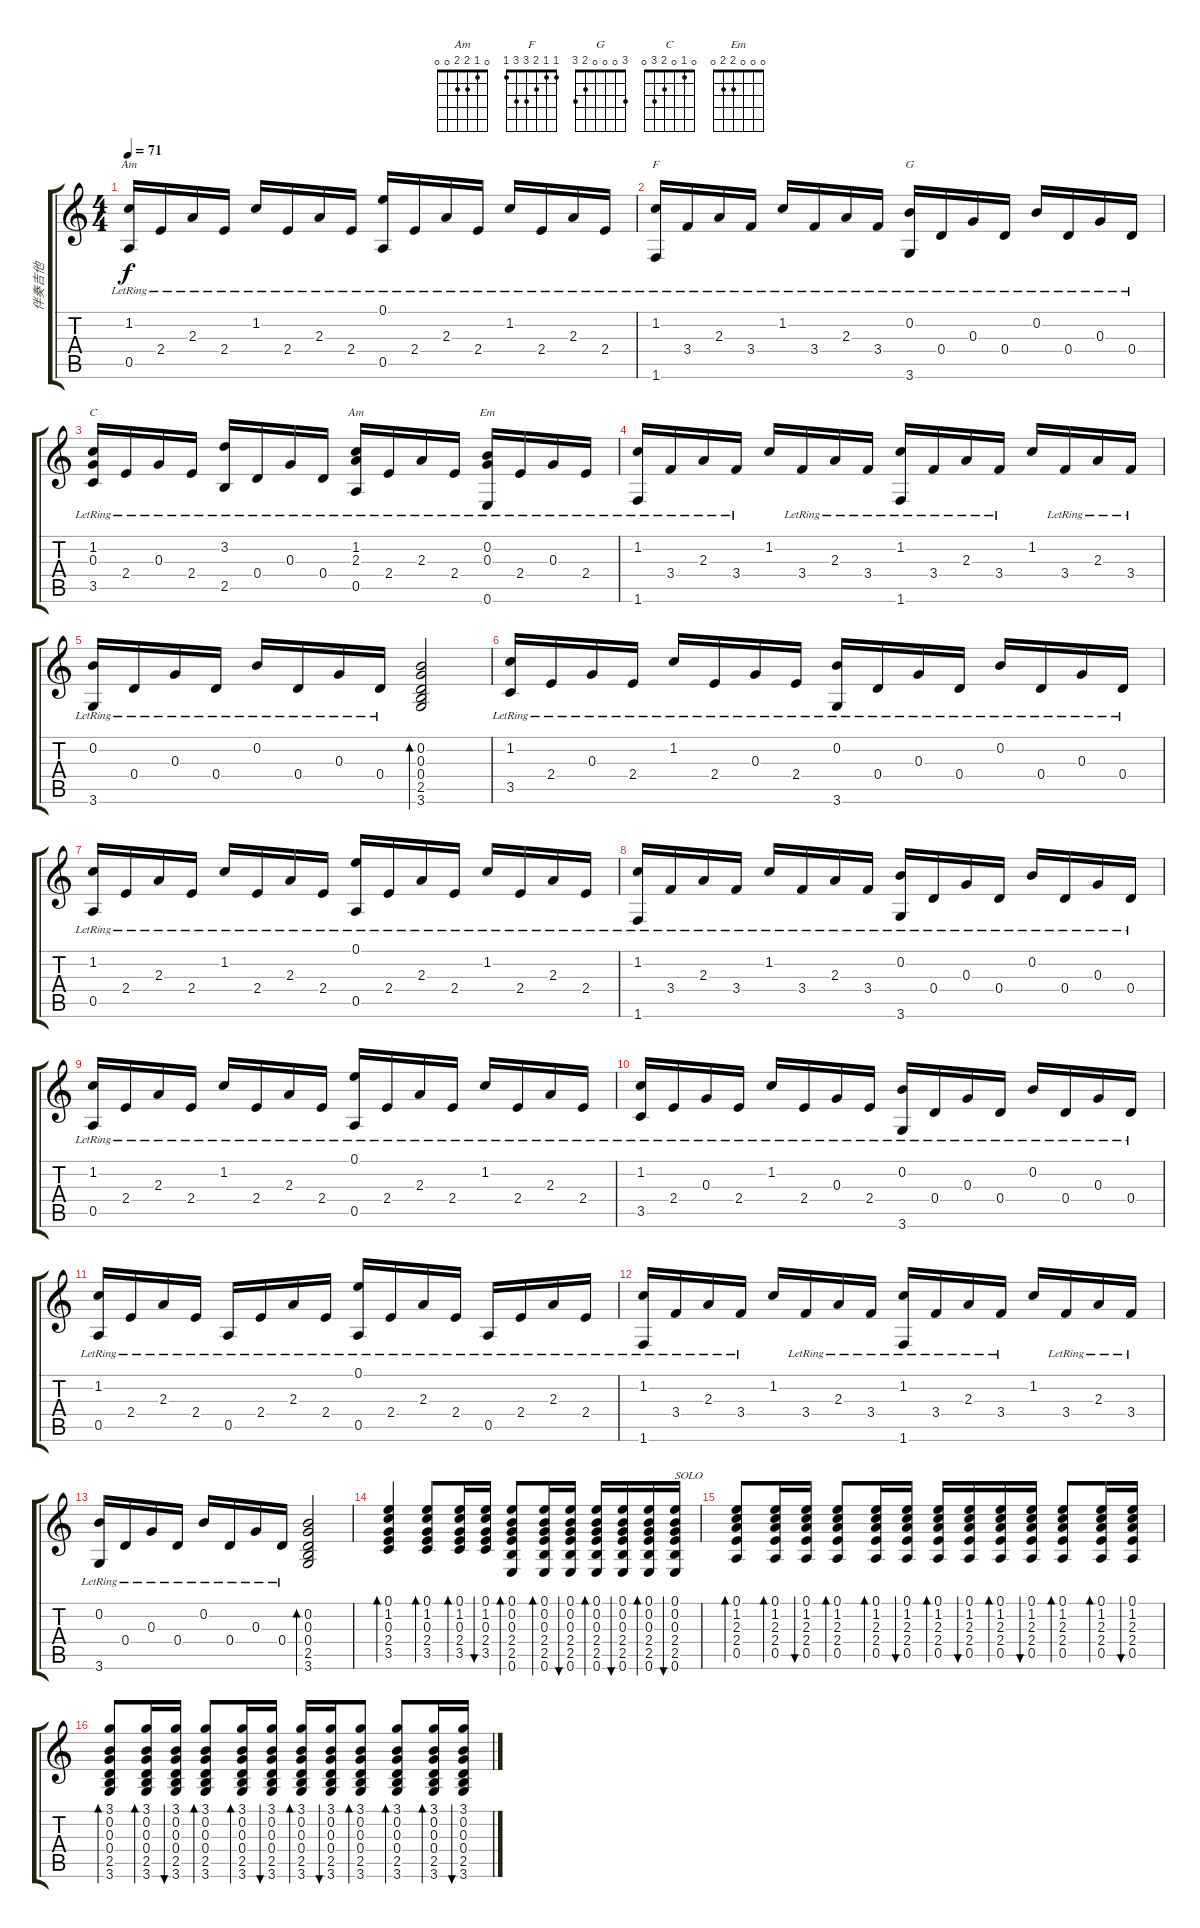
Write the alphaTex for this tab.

\track ("伴奏吉他" "伴奏吉他") {instrument acousticguitarsteel}
\staff {score tabs}
\tuning (E4 B3 G3 D3 A2 E2) {hide}
\chord ("Am" 0 1 2 2 0 x)
\chord ("F" 1 1 2 3 3 1)
\chord ("G" 3 0 0 0 2 3)
\chord ("C" 0 1 0 2 3 0)
\chord ("Am" 0 1 2 2 0 0)
\chord ("Em" 0 0 0 2 2 0)
\ts (4 4)
\tempo 71
\clef g2
\ks c
(1.2{lr} 0.5{lr}).16{ch "Am" dy f} 2.4{lr}.16 2.3{lr}.16 2.4{lr}.16 1.2{lr}.16 2.4{lr}.16 2.3{lr}.16 2.4{lr}.16 (0.1{lr} 0.5{lr}).16 2.4{lr}.16 2.3{lr}.16 2.4{lr}.16 1.2{lr}.16 2.4{lr}.16 2.3{lr}.16 2.4{lr}.16 |
(1.2{lr} 1.6{lr}).16{ch "F"} 3.4{lr}.16 2.3{lr}.16 3.4{lr}.16 1.2{lr}.16 3.4{lr}.16 2.3{lr}.16 3.4{lr}.16 (0.2{lr} 3.6{lr}).16{ch "G"} 0.4{lr}.16 0.3{lr}.16 0.4{lr}.16 0.2{lr}.16 0.4{lr}.16 0.3{lr}.16 0.4{lr}.16 |
(1.2{lr} 0.3{lr} 3.5{lr}).16{ch "C"} 2.4{lr}.16 0.3{lr}.16 2.4{lr}.16 (3.2{lr} 2.5{lr}).16 0.4{lr}.16 0.3{lr}.16 0.4{lr}.16 (1.2{lr} 2.3{lr} 0.5{lr}).16{ch "Am"} 2.4{lr}.16 2.3{lr}.16 2.4{lr}.16 (0.2{lr} 0.3{lr} 0.6{lr}).16{ch "Em"} 2.4{lr}.16 0.3{lr}.16 2.4{lr}.16 |
(1.2{lr} 1.6{lr}).16 3.4{lr}.16 2.3{lr}.16 3.4{lr}.16 1.2.16 3.4{lr}.16 2.3{lr}.16 3.4{lr}.16 (1.2{lr} 1.6{lr}).16 3.4{lr}.16 2.3{lr}.16 3.4{lr}.16 1.2.16 3.4{lr}.16 2.3{lr}.16 3.4{lr}.16 |
(0.2{lr} 3.6{lr}).16 0.4{lr}.16 0.3{lr}.16 0.4{lr}.16 0.2{lr}.16 0.4{lr}.16 0.3{lr}.16 0.4{lr}.16 (0.2 0.3 0.4 2.5 3.6).2{bd 240} |
(1.2{lr} 3.5).16 2.4{lr}.16 0.3{lr}.16 2.4{lr}.16 1.2{lr}.16 2.4{lr}.16 0.3{lr}.16 2.4{lr}.16 (0.2{lr} 3.6).16 0.4{lr}.16 0.3{lr}.16 0.4{lr}.16 0.2{lr}.16 0.4{lr}.16 0.3{lr}.16 0.4{lr}.16 |
(1.2{lr} 0.5{lr}).16 2.4{lr}.16 2.3{lr}.16 2.4{lr}.16 1.2{lr}.16 2.4{lr}.16 2.3{lr}.16 2.4{lr}.16 (0.1{lr} 0.5{lr}).16 2.4{lr}.16 2.3{lr}.16 2.4{lr}.16 1.2{lr}.16 2.4{lr}.16 2.3{lr}.16 2.4{lr}.16 |
(1.2{lr} 1.6{lr}).16 3.4{lr}.16 2.3{lr}.16 3.4{lr}.16 1.2{lr}.16 3.4{lr}.16 2.3{lr}.16 3.4{lr}.16 (0.2{lr} 3.6{lr}).16 0.4{lr}.16 0.3{lr}.16 0.4{lr}.16 0.2{lr}.16 0.4{lr}.16 0.3{lr}.16 0.4{lr}.16 |
(1.2{lr} 0.5{lr}).16 2.4{lr}.16 2.3{lr}.16 2.4{lr}.16 1.2{lr}.16 2.4{lr}.16 2.3{lr}.16 2.4{lr}.16 (0.1{lr} 0.5{lr}).16 2.4{lr}.16 2.3{lr}.16 2.4{lr}.16 1.2{lr}.16 2.4{lr}.16 2.3{lr}.16 2.4{lr}.16 |
(1.2{lr} 3.5).16 2.4{lr}.16 0.3{lr}.16 2.4{lr}.16 1.2{lr}.16 2.4{lr}.16 0.3{lr}.16 2.4{lr}.16 (0.2{lr} 3.6).16 0.4{lr}.16 0.3{lr}.16 0.4{lr}.16 0.2{lr}.16 0.4{lr}.16 0.3{lr}.16 0.4{lr}.16 |
(1.2{lr} 0.5{lr}).16 2.4{lr}.16 2.3{lr}.16 2.4{lr}.16 0.5{lr}.16 2.4{lr}.16 2.3{lr}.16 2.4{lr}.16 (0.1{lr} 0.5{lr}).16 2.4{lr}.16 2.3{lr}.16 2.4{lr}.16 0.5{lr}.16 2.4{lr}.16 2.3{lr}.16 2.4{lr}.16 |
(1.2{lr} 1.6{lr}).16 3.4{lr}.16 2.3{lr}.16 3.4{lr}.16 1.2.16 3.4{lr}.16 2.3{lr}.16 3.4{lr}.16 (1.2{lr} 1.6{lr}).16 3.4{lr}.16 2.3{lr}.16 3.4{lr}.16 1.2.16 3.4{lr}.16 2.3{lr}.16 3.4{lr}.16 |
(0.2{lr} 3.6{lr}).16 0.4{lr}.16 0.3{lr}.16 0.4{lr}.16 0.2{lr}.16 0.4{lr}.16 0.3{lr}.16 0.4{lr}.16 (0.2 0.3 0.4 2.5 3.6).2{bd 240} |
(0.1 1.2 0.3 2.4 3.5).4{bd 30} (0.1 1.2 0.3 2.4 3.5).8{bd 30} (0.1 1.2 0.3 2.4 3.5).16{bd 30} (0.1 1.2 0.3 2.4 3.5).16{bu 30} (0.1 0.2 0.3 2.4 2.5 0.6).8{bd 30} (0.1 0.2 0.3 2.4 2.5 0.6).16{bd 30} (0.1 0.2 0.3 2.4 2.5 0.6).16{bu 30} (0.1 0.2 0.3 2.4 2.5 0.6).16{bd 30} (0.1 0.2 0.3 2.4 2.5 0.6).16{bu 30} (0.1 0.2 0.3 2.4 2.5 0.6).16{bd 30} (0.1 0.2 0.3 2.4 2.5 0.6).16{bu 30 txt "SOLO"} |
(0.1 1.2 2.3 2.4 0.5).8{bd 30} (0.1 1.2 2.3 2.4 0.5).16{bd 30} (0.1 1.2 2.3 2.4 0.5).16{bu 30} (0.1 1.2 2.3 2.4 0.5).8{bd 30} (0.1 1.2 2.3 2.4 0.5).16{bd 30} (0.1 1.2 2.3 2.4 0.5).16{bu 30} (0.1 1.2 2.3 2.4 0.5).16{bd 30} (0.1 1.2 2.3 2.4 0.5).16{bu 30} (0.1 1.2 2.3 2.4 0.5).16{bd 30} (0.1 1.2 2.3 2.4 0.5).16{bu 30} (0.1 1.2 2.3 2.4 0.5).8{bd 30} (0.1 1.2 2.3 2.4 0.5).16{bd 30} (0.1 1.2 2.3 2.4 0.5).16{bu 30} |
(3.1 0.2 0.3 0.4 2.5 3.6).8{bd 30} (3.1 0.2 0.3 0.4 2.5 3.6).16{bd 30} (3.1 0.2 0.3 0.4 2.5 3.6).16{bu 30} (3.1 0.2 0.3 0.4 2.5 3.6).8{bd 30} (3.1 0.2 0.3 0.4 2.5 3.6).16{bd 30} (3.1 0.2 0.3 0.4 2.5 3.6).16{bu 30} (3.1 0.2 0.3 0.4 2.5 3.6).16{bd 30} (3.1 0.2 0.3 0.4 2.5 3.6).16{bu 30} (3.1 0.2 0.3 0.4 2.5 3.6).8{bd 30} (3.1 0.2 0.3 0.4 2.5 3.6).8{bd 30} (3.1 0.2 0.3 0.4 2.5 3.6).16{bd 30} (3.1 0.2 0.3 0.4 2.5 3.6).16{bu 30}
